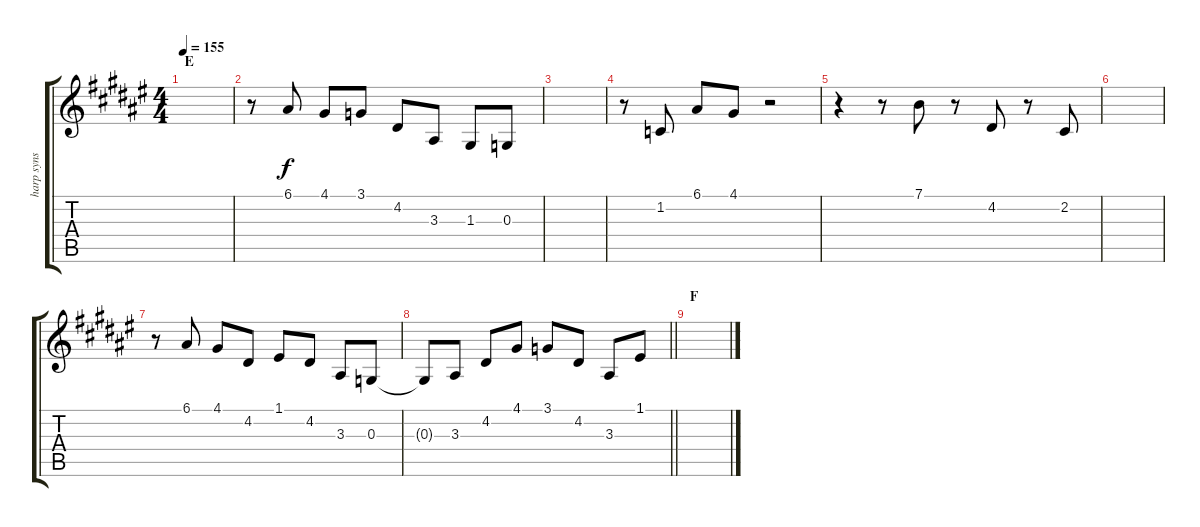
\track ("harp syns" "harp syns") {instrument honkytonkpiano}
\staff {score tabs}
\tuning (E4 B3 G3 D3 A2 E2) {hide}
\ts (4 4)
\section ("" "E")
\tempo 155
\clef g2
\ks f#
|
r.8 6.1.8 4.1.8 3.1.8 4.2.8 3.3.8 1.3.8 0.3.8 |
|
r.8 1.2.8 6.1.8 4.1.8 r.2 |
r.4 r.8 7.1.8 r.8 4.2.8 r.8 2.2.8 |
|
r.8 6.1.8 4.1.8 4.2.8 1.1.8 4.2.8 3.3.8 0.3.8 |
\barLineRight lightlight
0.3{t}.8 3.3.8 4.2.8 4.1.8 3.1.8 4.2.8 3.3.8 1.1.8 |
\section ("" "F")
